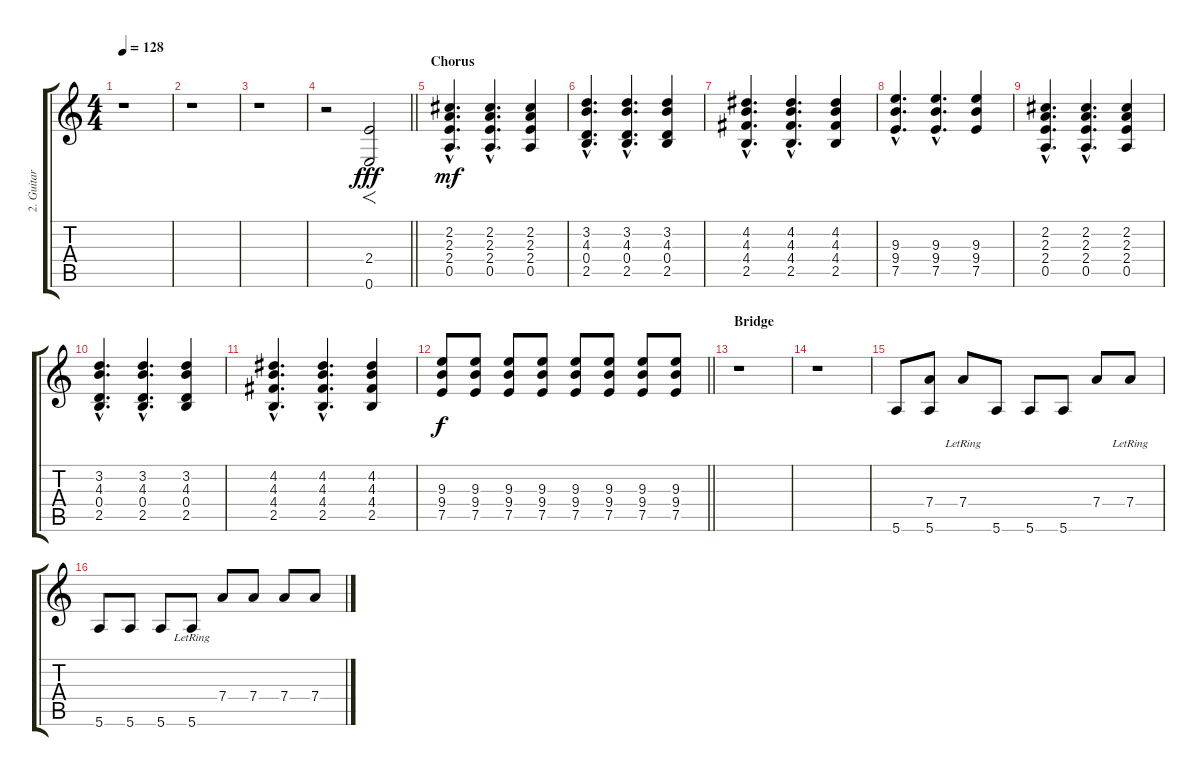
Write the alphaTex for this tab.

\track ("2. Guitar" "2. Guitar") {instrument distortionguitar}
\staff {score tabs}
\tuning (E4 B3 G3 D3 A2 E2) {hide}
\ts (4 4)
\tempo 128
\clef g2
\ks c
r.1{dy mf} |
r.1 |
r.1 |
\barLineRight lightlight
r.2 (2.4 0.6).2{f dy fff} |
\section ("" "Chorus")
(2.2{hac} 2.3{hac} 2.4{hac} 0.5{hac}).4{d dy mf} (2.2{hac} 2.3{hac} 2.4{hac} 0.5{hac}).4{d} (2.2 2.3 2.4 0.5).4 |
(3.2{hac} 4.3{hac} 0.4{hac} 2.5{hac}).4{d} (3.2{hac} 4.3{hac} 0.4{hac} 2.5{hac}).4{d} (3.2 4.3 0.4 2.5).4 |
(4.2{hac} 4.3{hac} 4.4{hac} 2.5{hac}).4{d} (4.2{hac} 4.3{hac} 4.4{hac} 2.5{hac}).4{d} (4.2 4.3 4.4 2.5).4 |
(9.3{hac} 9.4{hac} 7.5{hac}).4{d} (9.3{hac} 9.4{hac} 7.5{hac}).4{d} (9.3 9.4 7.5).4 |
(2.2{hac} 2.3{hac} 2.4{hac} 0.5{hac}).4{d} (2.2{hac} 2.3{hac} 2.4{hac} 0.5{hac}).4{d} (2.2 2.3 2.4 0.5).4 |
(3.2{hac} 4.3{hac} 0.4{hac} 2.5{hac}).4{d} (3.2{hac} 4.3{hac} 0.4{hac} 2.5{hac}).4{d} (3.2 4.3 0.4 2.5).4 |
(4.2{hac} 4.3{hac} 4.4{hac} 2.5{hac}).4{d} (4.2{hac} 4.3{hac} 4.4{hac} 2.5{hac}).4{d} (4.2 4.3 4.4 2.5).4 |
\barLineRight lightlight
(9.3 9.4 7.5).8{dy f} (9.3 9.4 7.5).8 (9.3 9.4 7.5).8 (9.3 9.4 7.5).8 (9.3 9.4 7.5).8 (9.3 9.4 7.5).8 (9.3 9.4 7.5).8 (9.3 9.4 7.5).8 |
\section ("" "Bridge")
r.1{balance 11} |
r.1 |
5.6.8 (7.4 5.6).8 7.4{lr}.8 5.6.8 5.6.8 5.6.8 7.4.8 7.4{lr}.8 |
5.6.8 5.6.8 5.6.8 5.6{lr}.8 7.4.8 7.4.8 7.4.8 7.4.8
